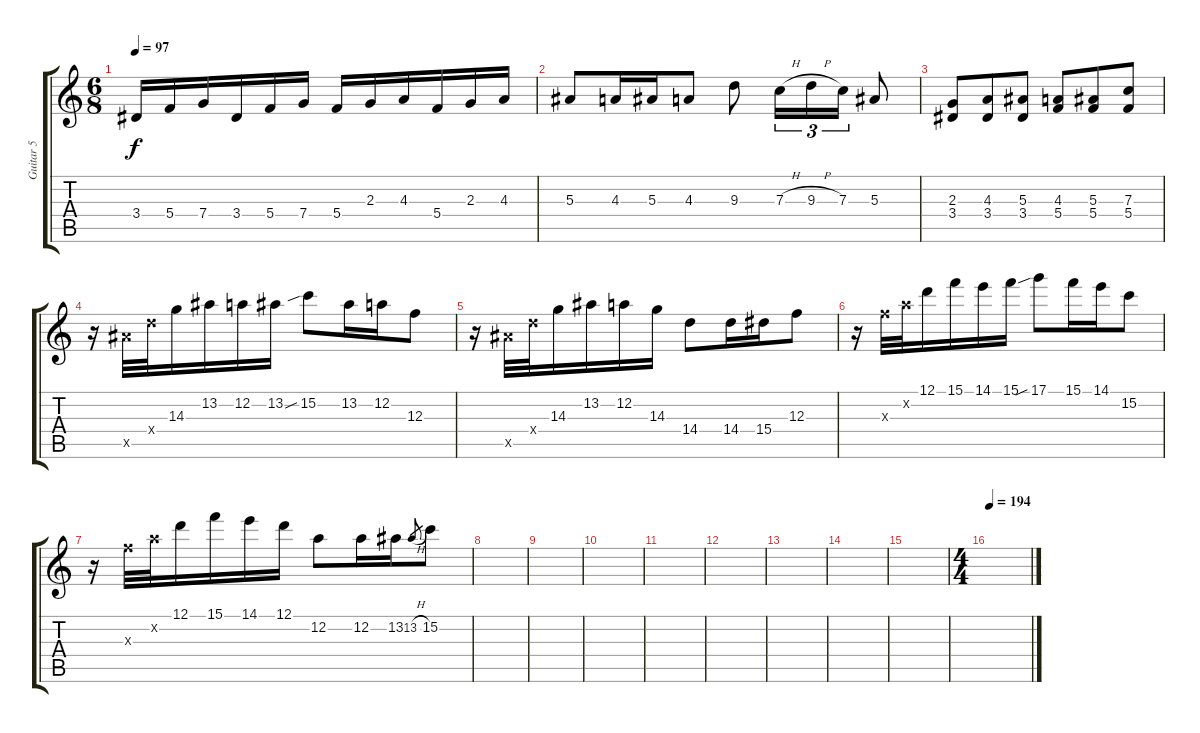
\track ("Guitar 5" "Guitar 5") {instrument acousticguitarsteel}
\staff {score tabs}
\tuning (D4 A3 F3 C3 G2 D2) {hide}
\ts (6 8)
\tempo 97
\clef g2
\ks c
3.4.16{dy f} 5.4.16 7.4.16 3.4.16 5.4.16 7.4.16 5.4.16 2.3.16 4.3.16 5.4.16 2.3.16 4.3.16 |
5.3.8 4.3.16 5.3.16 4.3.8 9.3.8 7.3{h}.16{tu (3 2)} 9.3{h}.16{tu (3 2)} 7.3.16{tu (3 2)} 5.3.8 |
(2.3 3.4).8 (4.3 3.4).8 (5.3 3.4).8 (4.3 5.4).8 (5.3 5.4).8 (7.3 5.4).8 |
r.16 15.5{x}.32 14.4{x}.32 14.3.16 13.2.16 12.2.16 13.2.16 15.2{sib}.8 13.2.16 12.2.16 12.3.8 |
r.16 15.5{x}.32 14.4{x}.32 14.3.16 13.2.16 12.2.16 14.3.16 14.4.8 14.4.16 15.4.16 12.3.8 |
r.16 12.3{x}.32 12.2{x}.32 12.1.16 15.1.16 14.1.16 15.1.16 17.1{sib}.8 15.1.16 14.1.16 15.2.8 |
r.16 12.3{x}.32 12.2{x}.32 12.1.16 15.1.16 14.1.16 12.1.16 12.2.8 12.2.16 13.2.16 13.2{h}.8{gr} 15.2.8 |
|
|
|
|
|
|
|
|
\ts (4 4)
\tempo 194
